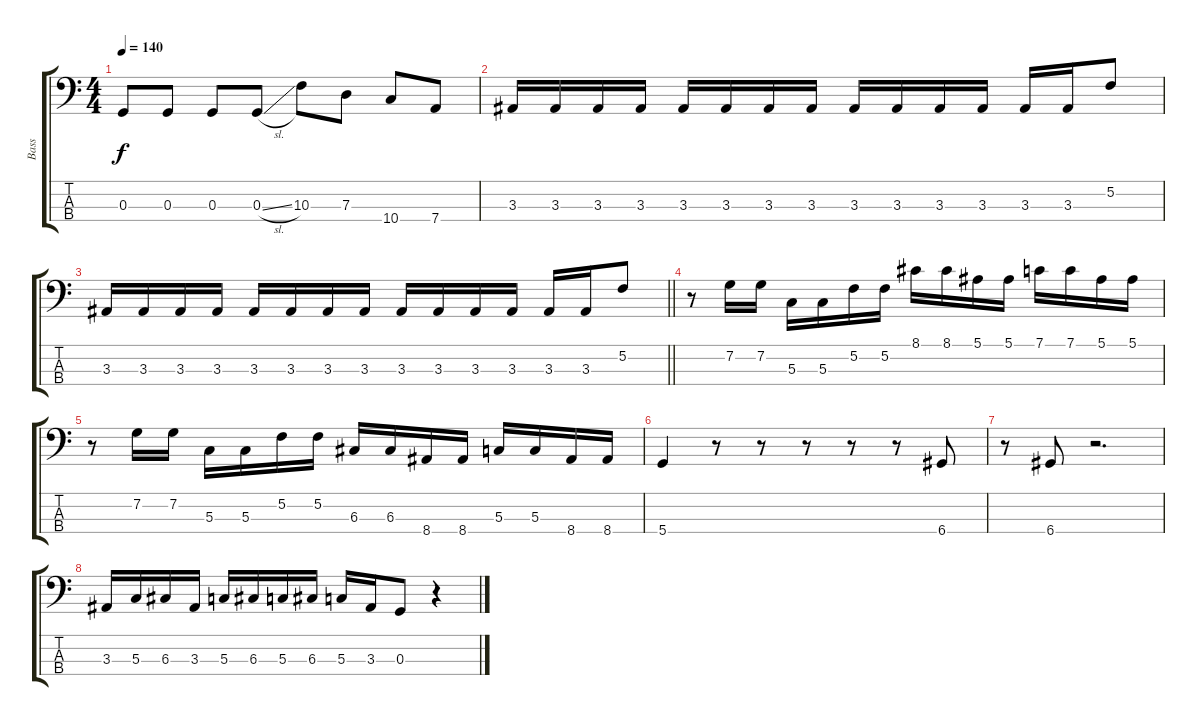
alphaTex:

\track ("Bass" "Bass") {instrument electricbasspick}
\staff {score tabs}
\tuning (F2 C2 G1 D1) {hide}
\ts (4 4)
\tempo 140
\clef f4
\ks c
0.3.8{dy f} 0.3.8 0.3.8 0.3{sl}.8 10.3.8 7.3.8 10.4.8 7.4.8 |
3.3.16 3.3.16 3.3.16 3.3.16 3.3.16 3.3.16 3.3.16 3.3.16 3.3.16 3.3.16 3.3.16 3.3.16 3.3.16 3.3.16 5.2.8 |
\barLineRight lightlight
3.3.16 3.3.16 3.3.16 3.3.16 3.3.16 3.3.16 3.3.16 3.3.16 3.3.16 3.3.16 3.3.16 3.3.16 3.3.16 3.3.16 5.2.8 |
r.8 7.2.16 7.2.16 5.3.16 5.3.16 5.2.16 5.2.16 8.1.16 8.1.16 5.1.16 5.1.16 7.1.16 7.1.16 5.1.16 5.1.16 |
r.8 7.2.16 7.2.16 5.3.16 5.3.16 5.2.16 5.2.16 6.3.16 6.3.16 8.4.16 8.4.16 5.3.16 5.3.16 8.4.16 8.4.16 |
5.4.4 r.8 r.8 r.8 r.8 r.8 6.4.8 |
r.8 6.4.8 r.2{d} |
3.3.16 5.3.16 6.3.16 3.3.16 5.3.16 6.3.16 5.3.16 6.3.16 5.3.16 3.3.16 0.3.8 r.4
